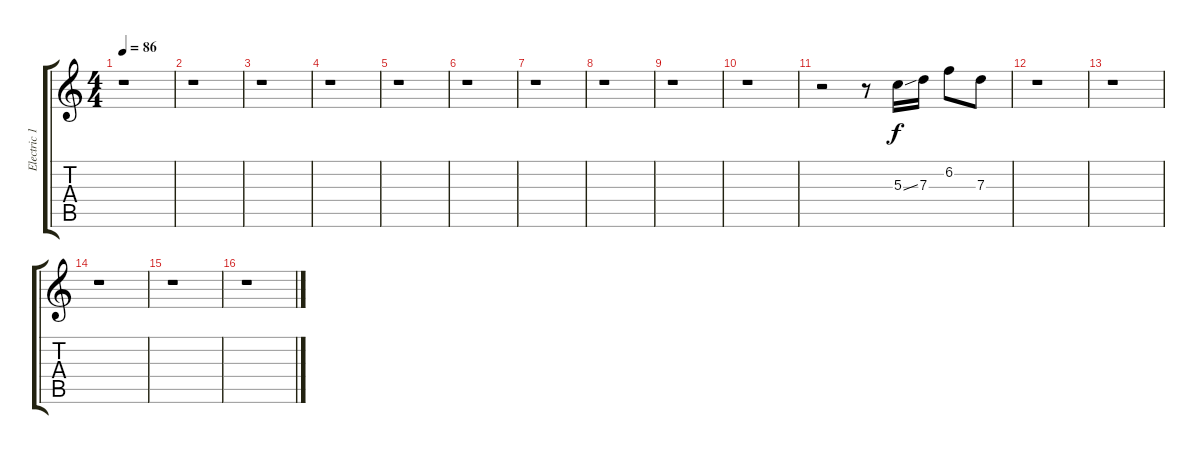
\track ("Electric 1" "Electric 1") {instrument electricguitarclean}
\staff {score tabs}
\tuning (E4 B3 G3 D3 A2 E2) {hide}
\ts (4 4)
\tempo 86
\clef g2
\ks c
r.1{dy f} |
r.1 |
r.1 |
r.1 |
r.1 |
r.1 |
r.1 |
r.1 |
r.1 |
r.1 |
r.2 r.8 5.3{ss}.16 7.3.16 6.2.8 7.3.8 |
r.1 |
r.1 |
r.1 |
r.1 |
r.1
